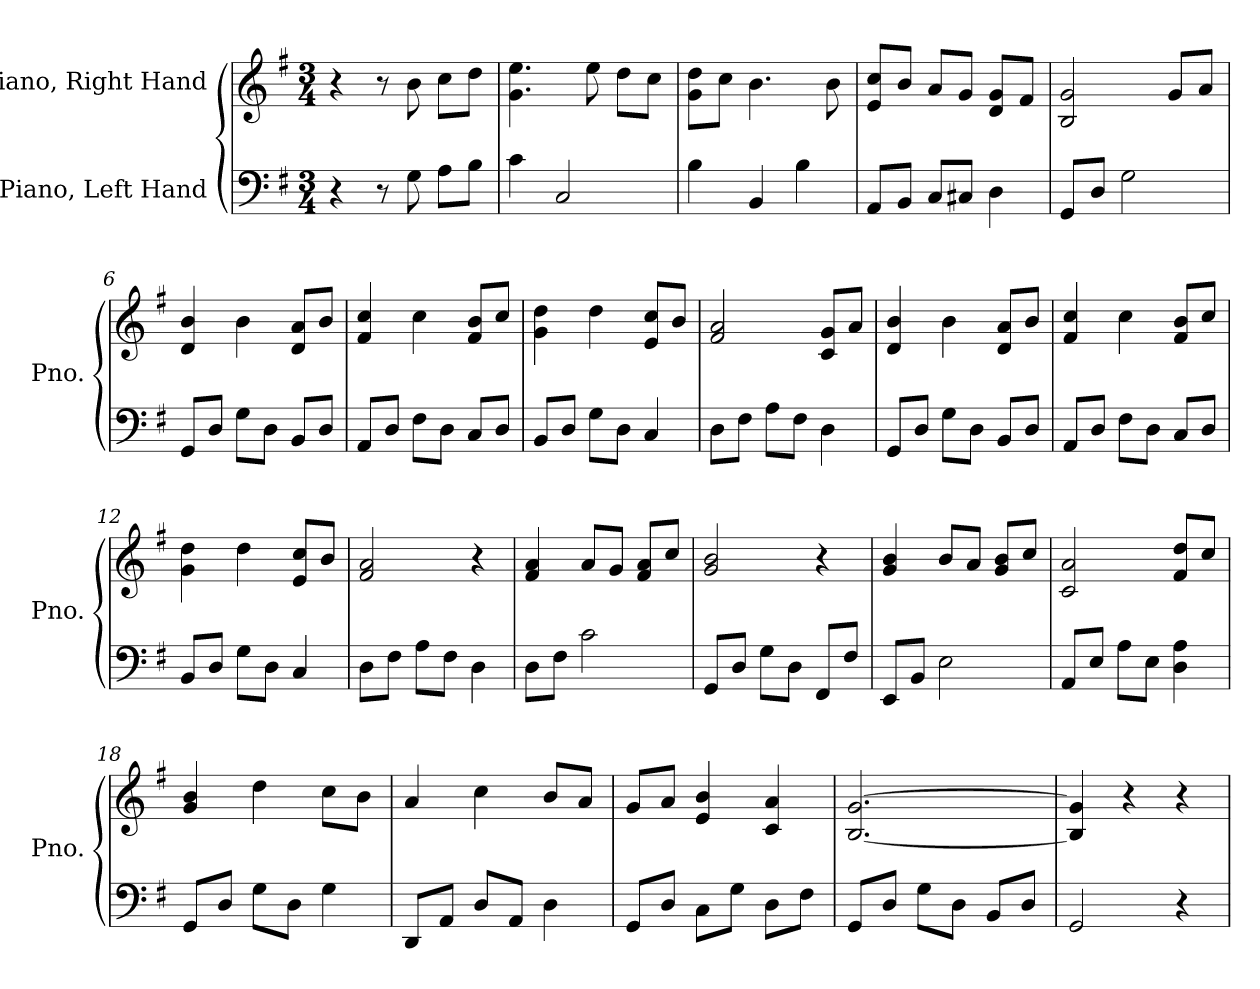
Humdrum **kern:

**kern	**kern
*part2	*part1
*staff2	*staff1
*I"Piano, Left Hand	*I"Piano, Right Hand
*I'Pno.	*I'Pno.
*clefF4	*clefG2
*k[f#]	*k[f#]
*M3/4	*M3/4
*MM100	*MM100
=1	=1
4r	4r
8r	8r
8G\	8b\
8A\L	8cc\L
8B\J	8dd\J
=2	=2
4c\	4.g\ 4.ee\
2C/	.
.	8ee\
.	8dd\L
.	8cc\J
=3	=3
4B\	8g\ 8dd\L
.	8cc\J
4BB/	4.b\
4B\	.
.	8b\
=4	=4
8AA/L	8e/ 8cc/L
8BB/J	8b/J
8C/L	8a/L
8C#X/J	8g/J
4D\	8d/ 8g/L
.	8f#/J
=5	=5
8GG/L	2B/ 2g/
8D/J	.
2G\	.
.	8g/L
.	8a/J
=6	=6
8GG/L	4d/ 4b/
8D/J	.
8G\L	4b\
8D\J	.
8BB/L	8d/ 8a/L
8D/J	8b/J
!!LO:LB:g=z
=7	=7
8AA/L	4f#/ 4cc/
8D/J	.
8F#\L	4cc\
8D\J	.
8C/L	8f#/ 8b/L
8D/J	8cc/J
=8	=8
8BB/L	4g\ 4dd\
8D/J	.
8G\L	4dd\
8D\J	.
4C/	8e/ 8cc/L
.	8b/J
=9	=9
8D\L	2f#/ 2a/
8F#\J	.
8A\L	.
8F#\J	.
4D\	8c/ 8g/L
.	8a/J
=10	=10
8GG/L	4d/ 4b/
8D/J	.
8G\L	4b\
8D\J	.
8BB/L	8d/ 8a/L
8D/J	8b/J
=11	=11
8AA/L	4f#/ 4cc/
8D/J	.
8F#\L	4cc\
8D\J	.
8C/L	8f#/ 8b/L
8D/J	8cc/J
=12	=12
8BB/L	4g\ 4dd\
8D/J	.
8G\L	4dd\
8D\J	.
4C/	8e/ 8cc/L
.	8b/J
!!LO:LB:g=z
=13	=13
8D\L	2f#/ 2a/
8F#\J	.
8A\L	.
8F#\J	.
4D\	4r
=14	=14
8D\L	4f#/ 4a/
8F#\J	.
2c\	8a/L
.	8g/J
.	8f#/ 8a/L
.	8cc/J
=15	=15
8GG/L	2g/ 2b/
8D/J	.
8G\L	.
8D\J	.
8FF#/L	4r
8F#/J	.
=16	=16
8EE/L	4g/ 4b/
8BB/J	.
2E\	8b/L
.	8a/J
.	8g/ 8b/L
.	8cc/J
=17	=17
8AA/L	2c/ 2a/
8E/J	.
8A\L	.
8E\J	.
4D\ 4A\	8f#/ 8dd/L
.	8cc/J
=18	=18
8GG/L	4g/ 4b/
8D/J	.
8G\L	4dd\
8D\J	.
4G\	8cc\L
.	8b\J
!!LO:LB:g=z
=19	=19
8DD/L	4a/
8AA/J	.
8D/L	4cc\
8AA/J	.
4D\	8b/L
.	8a/J
=20	=20
8GG/L	8g/L
8D/J	8a/J
8C\L	4e/ 4b/
8G\J	.
8D\L	4c/ 4a/
8F#\J	.
=21	=21
8GG/L	[2.B/ [2.g/
8D/J	.
8G\L	.
8D\J	.
8BB/L	.
8D/J	.
=22	=22
2GG/	4B/] 4g/]
.	4r
4r	4r
=	=
*-	*-
